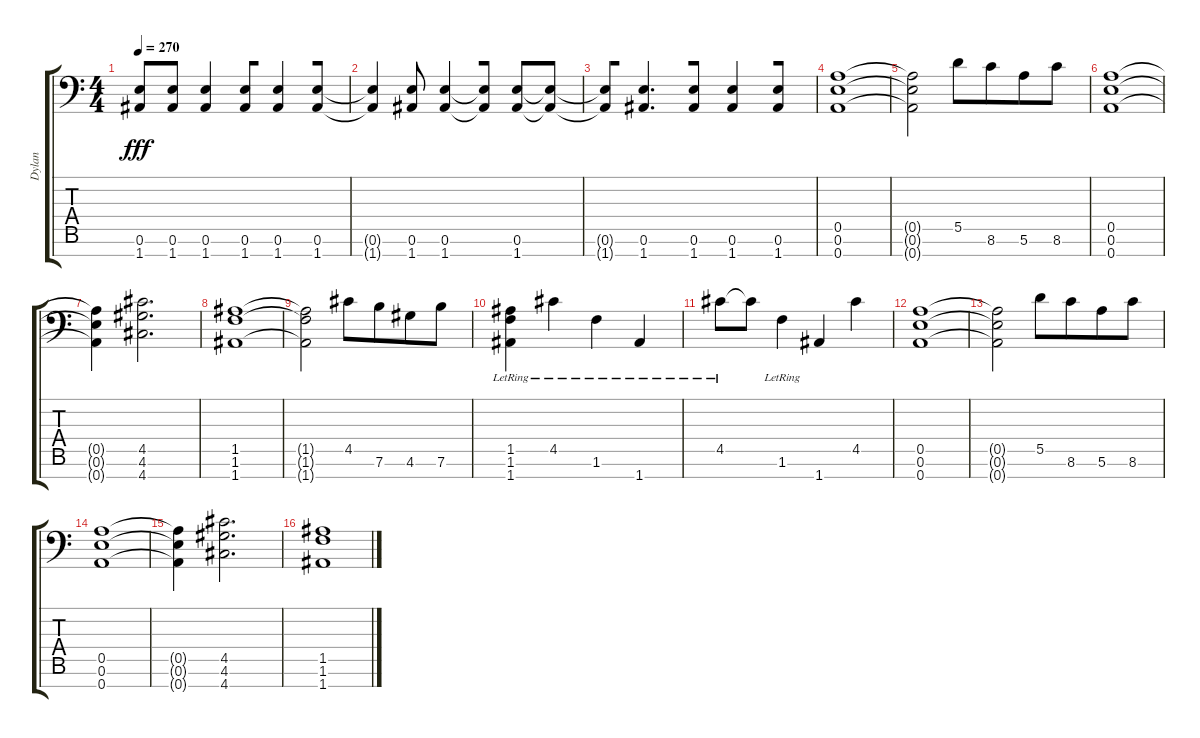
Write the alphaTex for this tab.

\track ("Dylan" "Dylan") {instrument distortionguitar}
\staff {score tabs}
\tuning (E4 B3 G3 D3 A2 E2 A1) {hide}
\ts (4 4)
\tempo 270
\clef f4
\ks c
(0.6{t} 1.7{t}).8{dy fff beam merge} (0.6 1.7).8 (0.6 1.7).4 (0.6 1.7).8{beam merge} (0.6 1.7).4{beam merge} (0.6 1.7).8 |
(0.6{t} 1.7{t}).4 (0.6 1.7).8 (0.6 1.7).4{beam merge} (0.6{t} 1.7{t}).8 (0.6 1.7).8{beam merge} (0.6{t} 1.7{t}).8 |
(0.6{t} 1.7{t}).8{beam merge} (0.6 1.7).4{d beam merge} (0.6 1.7).8 (0.6 1.7).4{beam merge} (0.6 1.7).8 |
(0.5 0.6 0.7).1 |
(0.5{t} 0.6{t} 0.7{t}).2 5.5.8 8.6.8{beam merge} 5.6.8{beam merge} 8.6.8 |
(0.5 0.6 0.7).1 |
(0.5{t} 0.6{t} 0.7{t}).4{beam merge} (4.5 4.6 4.7).2{d} |
(1.5 1.6 1.7).1 |
(1.5{t} 1.6{t} 1.7{t}).2 4.5.8 7.6.8{beam merge} 4.6.8{beam merge} 7.6.8 |
(1.5 1.6{lr} 1.7{lr}).4 4.5{lr}.4 1.6{lr}.4 1.7{lr}.4 |
4.5{lr}.8 4.5{t}.8 1.6{lr}.4 1.7.4 4.5.4 |
(0.5 0.6 0.7).1 |
(0.5{t} 0.6{t} 0.7{t}).2 5.5.8 8.6.8{beam merge} 5.6.8{beam merge} 8.6.8 |
(0.5 0.6 0.7).1 |
(0.5{t} 0.6{t} 0.7{t}).4{beam merge} (4.5 4.6 4.7).2{d} |
(1.5 1.6 1.7).1
